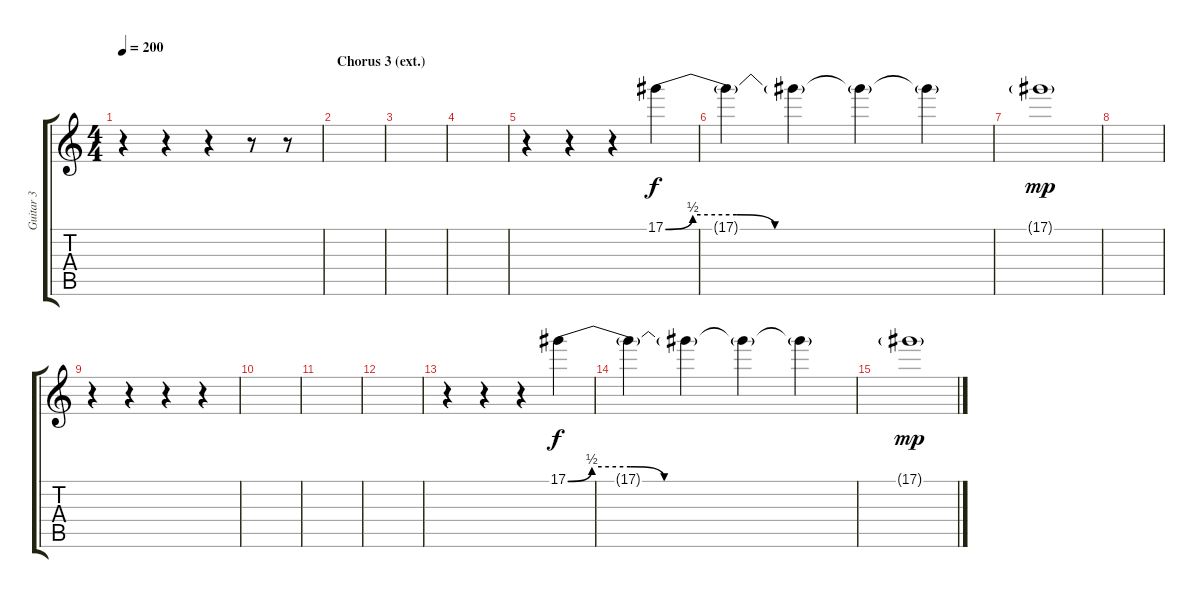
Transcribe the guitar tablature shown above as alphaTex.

\track ("Guitar 3" "Guitar 3") {instrument distortionguitar}
\staff {score tabs}
\tuning (Eb4 Bb3 Gb3 Db3 Ab2 Eb2) {hide}
\ts (4 4)
\tempo 200
\clef g2
\ks c
r.4{dy mp} r.4 r.4 r.8 r.8 |
\section ("" "Chorus 3 (ext.)")
|
|
|
r.4{volume 13} r.4 r.4 17.1{be (custom 0 0 5 2 13 2 20 0 60 0)}.4{dy f} |
17.1{t}.4 17.1{t}.4 17.1{t}.4 17.1{t}.4 |
17.1{g}.1{dy mp} |
|
r.4 r.4 r.4 r.4 |
|
|
|
r.4{volume 13} r.4 r.4 17.1{be (custom 0 0 5 2 13 2 20 0 60 0)}.4{dy f} |
17.1{t}.4 17.1{t}.4 17.1{t}.4 17.1{t}.4 |
17.1{g}.1{dy mp}
